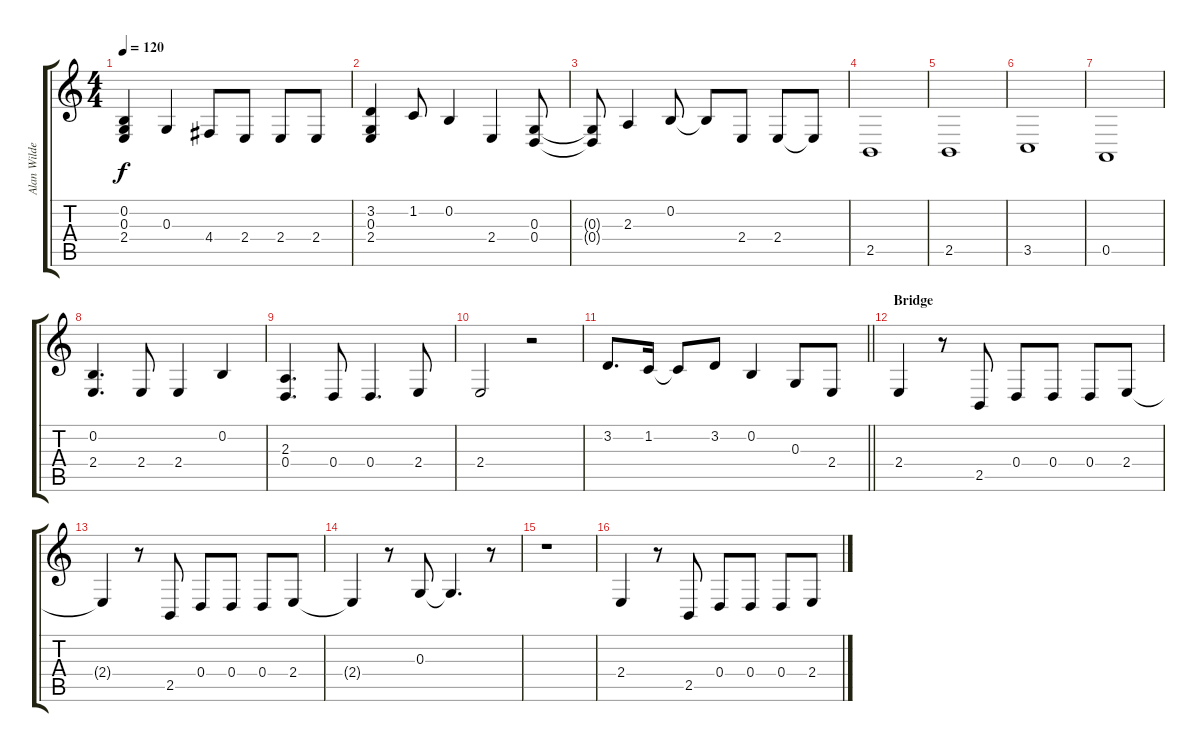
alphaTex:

\track ("Alan Wilder - Backup Synth" "Alan Wilde") {instrument electricpiano2}
\staff {score tabs}
\tuning (E4 B3 G3 D3 A2 E2) {hide}
\ts (4 4)
\tempo 120
\clef g2
\ks c
(0.2{t} 0.3{t} 2.4{t}).4{dy f} 0.3.4 4.4.8 2.4.8 2.4.8 2.4.8 |
(3.2 0.3 2.4).4 1.2.8 0.2.4 2.4.4 (0.3 0.4).8 |
(0.3{t} 0.4{t}).8 2.3.4 0.2.8 0.2{t}.8 2.4.8 2.4.8 2.4{t}.8 |
2.5.1 |
2.5.1 |
3.5.1 |
0.5.1 |
(0.2 2.4).4{d} 2.4.8 2.4.4 0.2.4 |
(2.3 0.4).4{d} 0.4.8 0.4.4{d} 2.4.8 |
2.4.2 r.2 |
\barLineRight lightlight
3.2.8{d} 1.2.16 1.2{t}.8 3.2.8 0.2.4 0.3.8 2.4.8 |
\section ("" "Bridge")
2.4.4 r.8 2.5.8 0.4.8 0.4.8 0.4.8 2.4.8 |
2.4{t}.4 r.8 2.5.8 0.4.8 0.4.8 0.4.8 2.4.8 |
2.4{t}.4 r.8 0.3.8 0.3{t}.4{d} r.8 |
r.1 |
2.4.4 r.8 2.5.8 0.4.8 0.4.8 0.4.8 2.4.8
